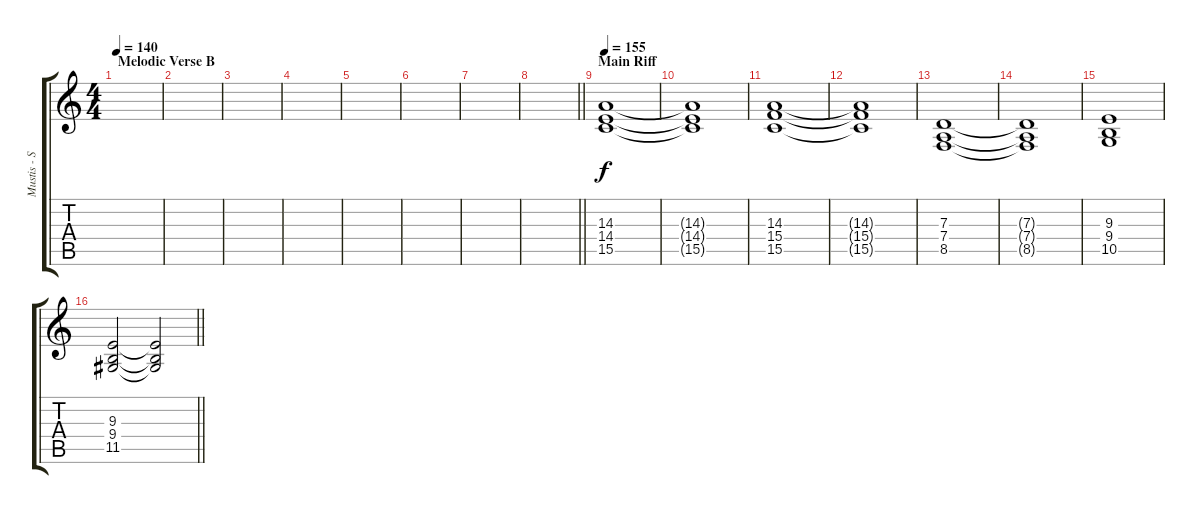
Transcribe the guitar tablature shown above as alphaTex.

\track ("Mustis - Strings" "Mustis - S") {instrument stringensemble1}
\staff {score tabs}
\tuning (E4 B3 G3 D3 A2 E2) {hide}
\ts (4 4)
\section ("" "Melodic Verse B")
\tempo 140
\clef g2
\ks c
|
|
|
|
|
|
|
\barLineRight lightlight
|
\section ("" "Main Riff")
\tempo 155
(14.3 14.4 15.5).1 |
(14.3{t} 14.4{t} 15.5{t}).1 |
(14.3 15.4 15.5).1 |
(14.3{t} 15.4{t} 15.5{t}).1 |
(7.3 7.4 8.5).1 |
(7.3{t} 7.4{t} 8.5{t}).1 |
(9.3 9.4 10.5).1 |
\barLineRight lightlight
(9.3 9.4 11.5).2 (9.3{t} 9.4{t} 11.5{t}).2
